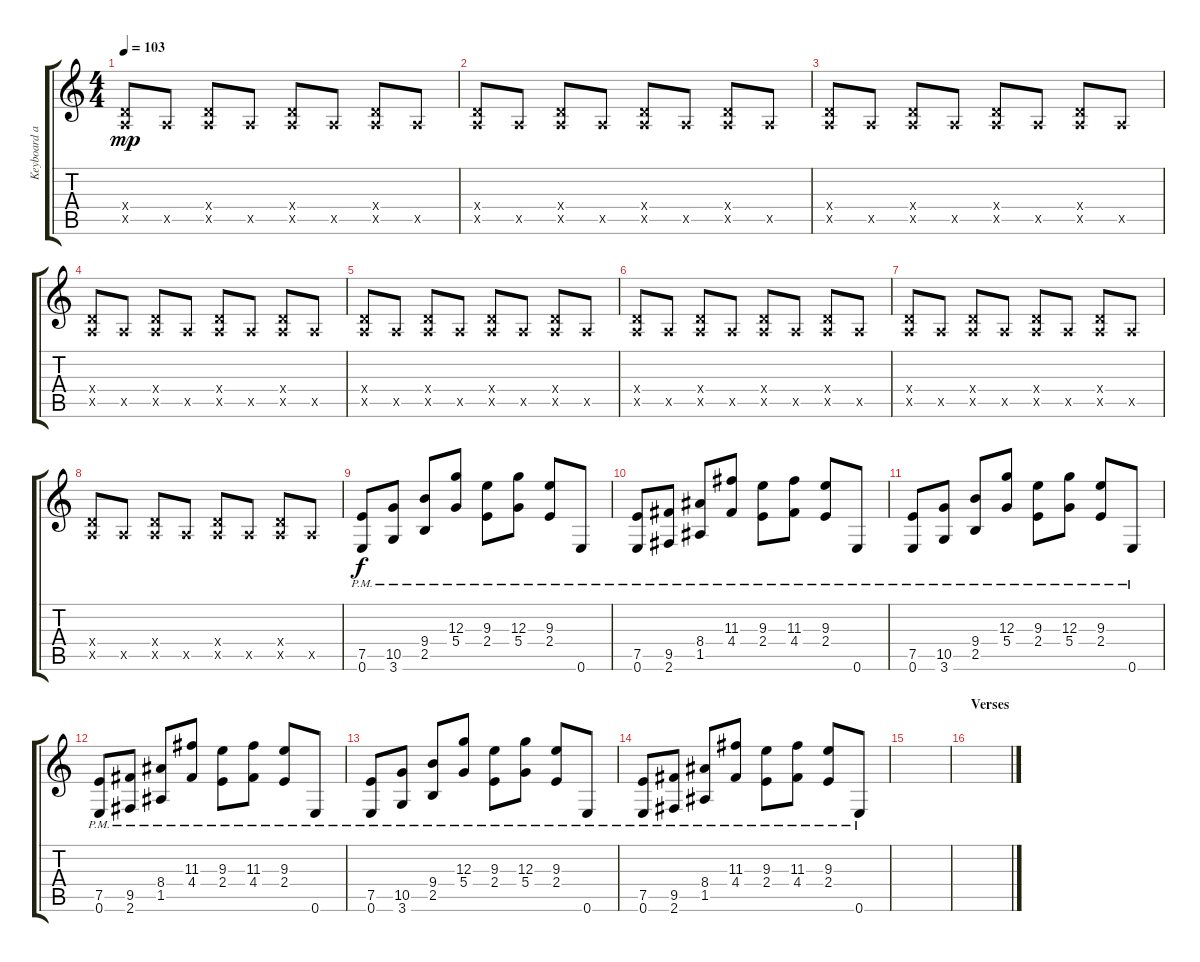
\track ("Keyboard and Fills" "Keyboard a") {instrument electricguitarclean}
\staff {score tabs}
\tuning (E4 B3 G3 D3 A2 E2) {hide}
\ts (4 4)
\tempo 103
\clef g2
\ks c
(0.4{x} 0.5{x}).8{dy mp instrument electricguitarclean} 0.5{x}.8 (0.4{x} 0.5{x}).8 0.5{x}.8 (0.4{x} 0.5{x}).8 0.5{x}.8 (0.4{x} 0.5{x}).8 0.5{x}.8 |
(0.4{x} 0.5{x}).8 0.5{x}.8 (0.4{x} 0.5{x}).8 0.5{x}.8 (0.4{x} 0.5{x}).8 0.5{x}.8 (0.4{x} 0.5{x}).8 0.5{x}.8 |
(0.4{x} 0.5{x}).8 0.5{x}.8 (0.4{x} 0.5{x}).8 0.5{x}.8 (0.4{x} 0.5{x}).8 0.5{x}.8 (0.4{x} 0.5{x}).8 0.5{x}.8 |
(0.4{x} 0.5{x}).8 0.5{x}.8 (0.4{x} 0.5{x}).8 0.5{x}.8 (0.4{x} 0.5{x}).8 0.5{x}.8 (0.4{x} 0.5{x}).8 0.5{x}.8 |
(0.4{x} 0.5{x}).8 0.5{x}.8 (0.4{x} 0.5{x}).8 0.5{x}.8 (0.4{x} 0.5{x}).8 0.5{x}.8 (0.4{x} 0.5{x}).8 0.5{x}.8 |
(0.4{x} 0.5{x}).8 0.5{x}.8 (0.4{x} 0.5{x}).8 0.5{x}.8 (0.4{x} 0.5{x}).8 0.5{x}.8 (0.4{x} 0.5{x}).8 0.5{x}.8 |
(0.4{x} 0.5{x}).8 0.5{x}.8 (0.4{x} 0.5{x}).8 0.5{x}.8 (0.4{x} 0.5{x}).8 0.5{x}.8 (0.4{x} 0.5{x}).8 0.5{x}.8 |
(0.4{x} 0.5{x}).8 0.5{x}.8 (0.4{x} 0.5{x}).8 0.5{x}.8 (0.4{x} 0.5{x}).8 0.5{x}.8 (0.4{x} 0.5{x}).8 0.5{x}.8 |
(7.5{pm} 0.6{pm}).8{dy f instrument electricguitarclean} (10.5{pm} 3.6{pm}).8 (9.4{pm} 2.5{pm}).8{instrument electricguitarclean} (12.3{pm} 5.4{pm}).8 (9.3{pm} 2.4{pm}).8{instrument electricguitarclean} (12.3{pm} 5.4{pm}).8 (9.3{pm} 2.4{pm}).8{instrument electricguitarclean} 0.6{pm}.8 |
(7.5{pm} 0.6{pm}).8{instrument electricguitarclean} (9.5{pm} 2.6{pm}).8 (8.4{pm} 1.5{pm}).8{instrument electricguitarclean} (11.3{pm} 4.4{pm}).8 (9.3{pm} 2.4{pm}).8{instrument electricguitarclean} (11.3{pm} 4.4{pm}).8 (9.3{pm} 2.4{pm}).8{instrument electricguitarclean} 0.6{pm}.8 |
(7.5{pm} 0.6{pm}).8{instrument electricguitarclean} (10.5{pm} 3.6{pm}).8 (9.4{pm} 2.5{pm}).8{instrument electricguitarclean} (12.3{pm} 5.4{pm}).8 (9.3{pm} 2.4{pm}).8{instrument electricguitarclean} (12.3{pm} 5.4{pm}).8 (9.3{pm} 2.4{pm}).8{instrument electricguitarclean} 0.6{pm}.8 |
(7.5{pm} 0.6{pm}).8{instrument electricguitarclean} (9.5{pm} 2.6{pm}).8 (8.4{pm} 1.5{pm}).8{instrument electricguitarclean} (11.3{pm} 4.4{pm}).8 (9.3{pm} 2.4{pm}).8{instrument electricguitarclean} (11.3{pm} 4.4{pm}).8 (9.3{pm} 2.4{pm}).8{instrument electricguitarclean} 0.6{pm}.8 |
(7.5{pm} 0.6{pm}).8{instrument electricguitarclean} (10.5{pm} 3.6{pm}).8 (9.4{pm} 2.5{pm}).8{instrument electricguitarclean} (12.3{pm} 5.4{pm}).8 (9.3{pm} 2.4{pm}).8{instrument electricguitarclean} (12.3{pm} 5.4{pm}).8 (9.3{pm} 2.4{pm}).8{instrument electricguitarclean} 0.6{pm}.8 |
(7.5{pm} 0.6{pm}).8{instrument electricguitarclean} (9.5{pm} 2.6{pm}).8 (8.4{pm} 1.5{pm}).8{instrument electricguitarclean} (11.3{pm} 4.4{pm}).8 (9.3{pm} 2.4{pm}).8{instrument electricguitarclean} (11.3{pm} 4.4{pm}).8 (9.3{pm} 2.4{pm}).8{instrument electricguitarclean} 0.6{pm}.8 |
|
\section ("" "Verses")
